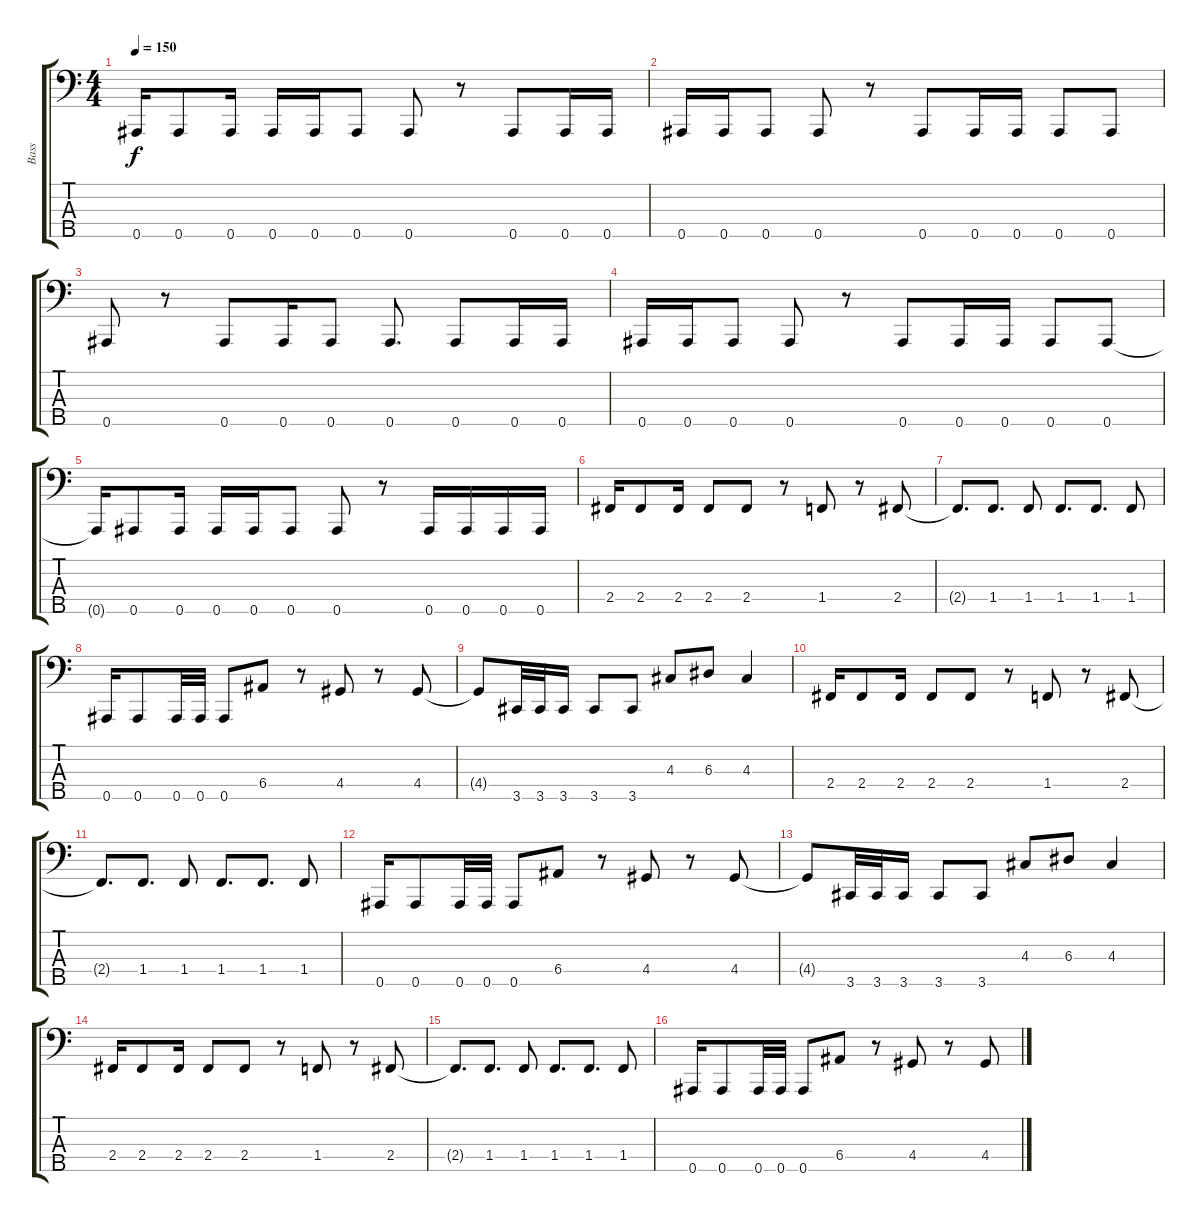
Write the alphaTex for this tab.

\track ("Bass" "Bass") {instrument electricbassfinger}
\staff {score tabs}
\tuning (G2 D2 A1 E1 Bb0) {hide}
\ts (4 4)
\tempo 150
\clef f4
\ks c
0.5{t}.16{dy f} 0.5.8 0.5.16 0.5.16 0.5.16 0.5.8 0.5.8 r.8 0.5.8 0.5.16 0.5.16 |
0.5.16 0.5.16 0.5.8 0.5.8 r.8 0.5.8 0.5.16 0.5.16 0.5.8 0.5.8 |
0.5.8 r.8 0.5.8 0.5.16 0.5.8 0.5.8{d} 0.5.8 0.5.16 0.5.16 |
0.5.16 0.5.16 0.5.8 0.5.8 r.8 0.5.8 0.5.16 0.5.16 0.5.8 0.5.8 |
0.5{t}.16 0.5.8 0.5.16 0.5.16 0.5.16 0.5.8 0.5.8 r.8 0.5.16 0.5.16 0.5.16 0.5.16 |
2.4.16 2.4.8 2.4.16 2.4.8 2.4.8 r.8 1.4.8 r.8 2.4.8 |
2.4{t}.8{d} 1.4.8{d} 1.4.8 1.4.8{d} 1.4.8{d} 1.4.8 |
0.5.16 0.5.8 0.5.32 0.5.32 0.5.8 6.4.8 r.8 4.4.8 r.8 4.4.8 |
4.4{t}.8 3.5.32 3.5.32 3.5.16 3.5.8 3.5.8 4.3.8 6.3.8 4.3.4 |
2.4.16 2.4.8 2.4.16 2.4.8 2.4.8 r.8 1.4.8 r.8 2.4.8 |
2.4{t}.8{d} 1.4.8{d} 1.4.8 1.4.8{d} 1.4.8{d} 1.4.8 |
0.5.16 0.5.8 0.5.32 0.5.32 0.5.8 6.4.8 r.8 4.4.8 r.8 4.4.8 |
4.4{t}.8 3.5.32 3.5.32 3.5.16 3.5.8 3.5.8 4.3.8 6.3.8 4.3.4 |
2.4.16 2.4.8 2.4.16 2.4.8 2.4.8 r.8 1.4.8 r.8 2.4.8 |
2.4{t}.8{d} 1.4.8{d} 1.4.8 1.4.8{d} 1.4.8{d} 1.4.8 |
0.5.16 0.5.8 0.5.32 0.5.32 0.5.8 6.4.8 r.8 4.4.8 r.8 4.4.8
